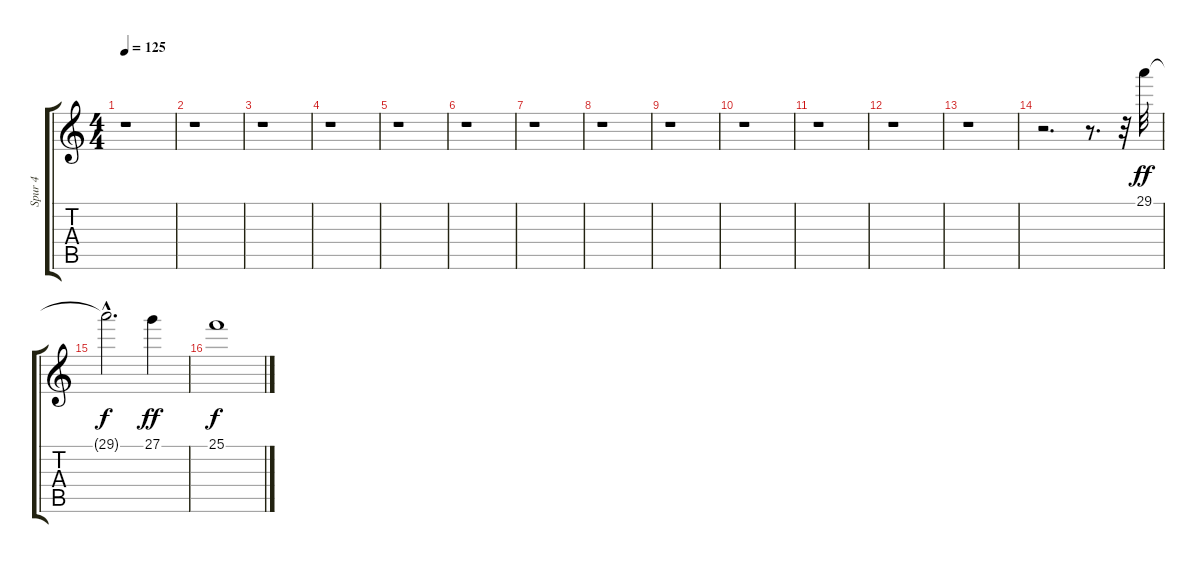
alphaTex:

\track ("Spur 4" "Spur 4") {instrument stringensemble1}
\staff {score tabs}
\tuning (E4 B3 G3 D3 A2 E2) {hide}
\ts (4 4)
\tempo 125
\clef g2
\ks c
r.1{dy f} |
r.1 |
r.1 |
r.1 |
r.1 |
r.1 |
r.1 |
r.1 |
r.1 |
r.1 |
r.1 |
r.1 |
r.1 |
r.2{d} r.8{d} r.32 29.1.32{dy ff} |
29.1{hac t}.2{d dy f} 27.1.4{dy ff} |
25.1.1{dy f}
